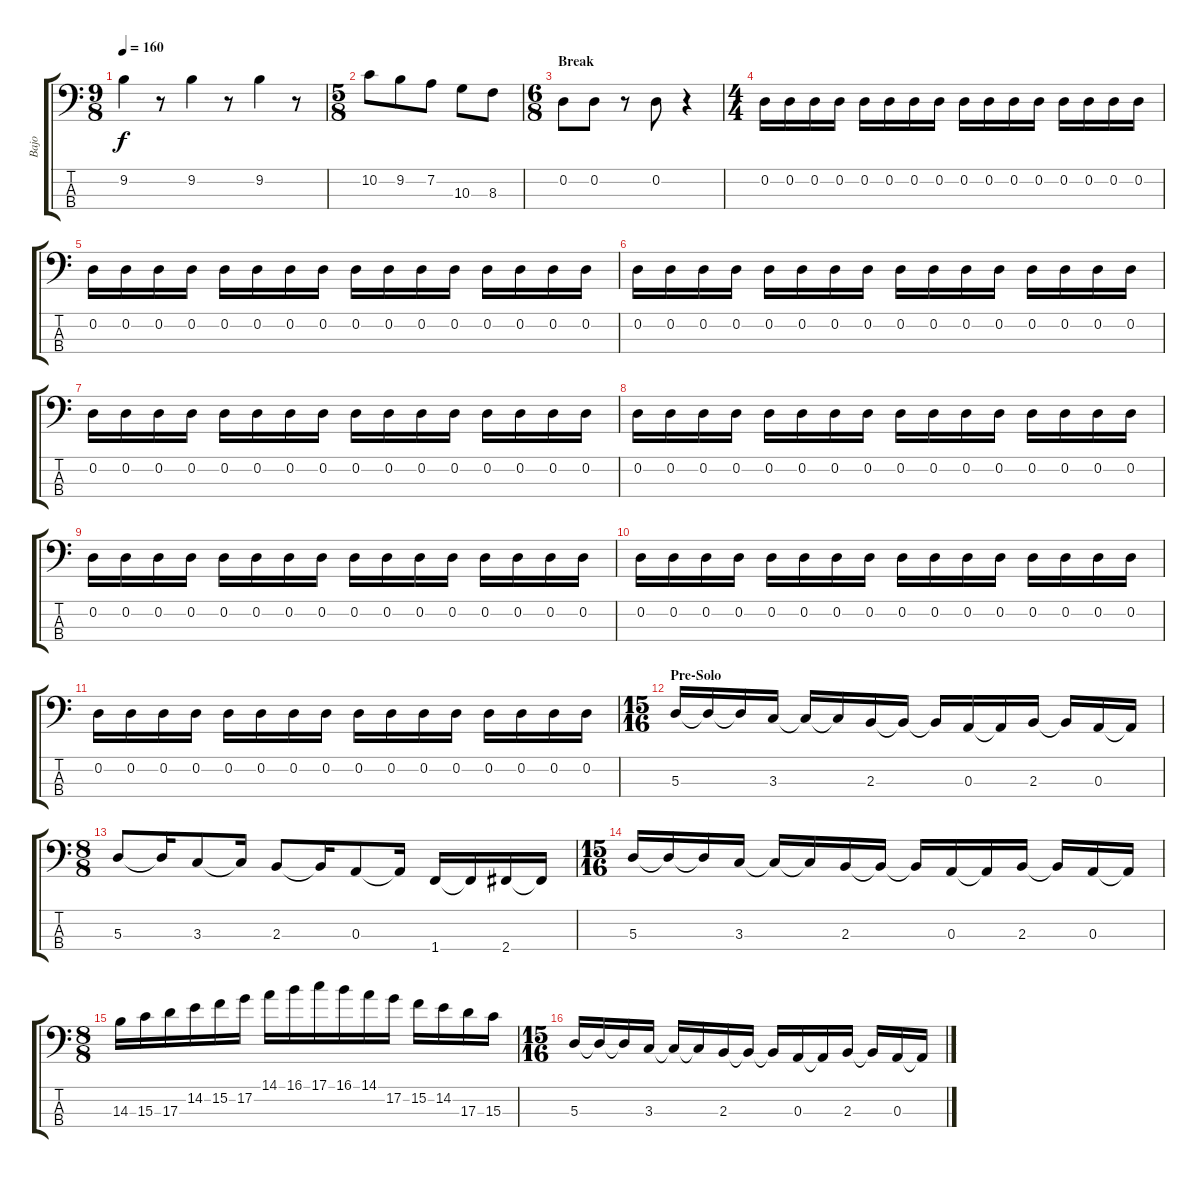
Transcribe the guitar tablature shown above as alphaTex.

\track ("Bajo" "Bajo") {instrument electricbassfinger}
\staff {score tabs}
\tuning (G2 D2 A1 E1) {hide}
\ts (9 8)
\tempo 160
\clef f4
\ks c
9.2.4{dy f} r.8 9.2.4 r.8 9.2.4 r.8 |
\ts (5 8)
10.2.8 9.2.8 7.2.8 10.3.8 8.3.8 |
\ts (6 8)
\section ("" "Break")
0.2.8 0.2.8 r.8 0.2.8 r.4 |
\ts (4 4)
0.2.16 0.2.16 0.2.16 0.2.16 0.2.16 0.2.16 0.2.16 0.2.16 0.2.16 0.2.16 0.2.16 0.2.16 0.2.16 0.2.16 0.2.16 0.2.16 |
0.2.16 0.2.16 0.2.16 0.2.16 0.2.16 0.2.16 0.2.16 0.2.16 0.2.16 0.2.16 0.2.16 0.2.16 0.2.16 0.2.16 0.2.16 0.2.16 |
0.2.16 0.2.16 0.2.16 0.2.16 0.2.16 0.2.16 0.2.16 0.2.16 0.2.16 0.2.16 0.2.16 0.2.16 0.2.16 0.2.16 0.2.16 0.2.16 |
0.2.16 0.2.16 0.2.16 0.2.16 0.2.16 0.2.16 0.2.16 0.2.16 0.2.16 0.2.16 0.2.16 0.2.16 0.2.16 0.2.16 0.2.16 0.2.16 |
0.2.16 0.2.16 0.2.16 0.2.16 0.2.16 0.2.16 0.2.16 0.2.16 0.2.16 0.2.16 0.2.16 0.2.16 0.2.16 0.2.16 0.2.16 0.2.16 |
0.2.16 0.2.16 0.2.16 0.2.16 0.2.16 0.2.16 0.2.16 0.2.16 0.2.16 0.2.16 0.2.16 0.2.16 0.2.16 0.2.16 0.2.16 0.2.16 |
0.2.16 0.2.16 0.2.16 0.2.16 0.2.16 0.2.16 0.2.16 0.2.16 0.2.16 0.2.16 0.2.16 0.2.16 0.2.16 0.2.16 0.2.16 0.2.16 |
0.2.16 0.2.16 0.2.16 0.2.16 0.2.16 0.2.16 0.2.16 0.2.16 0.2.16 0.2.16 0.2.16 0.2.16 0.2.16 0.2.16 0.2.16 0.2.16 |
\ts (15 16)
\section ("" "Pre-Solo")
5.3.16 5.3{t}.16 5.3{t}.16 3.3.16 3.3{t}.16 3.3{t}.16 2.3.16 2.3{t}.16 2.3{t}.16 0.3.16 0.3{t}.16 2.3.16 2.3{t}.16 0.3.16 0.3{t}.16 |
\ts (8 8)
5.3.8 5.3{t}.16 3.3.8 3.3{t}.16 2.3.8 2.3{t}.16 0.3.8 0.3{t}.16 1.4.16 1.4{t}.16 2.4.16 2.4{t}.16 |
\ts (15 16)
5.3.16 5.3{t}.16 5.3{t}.16 3.3.16 3.3{t}.16 3.3{t}.16 2.3.16 2.3{t}.16 2.3{t}.16 0.3.16 0.3{t}.16 2.3.16 2.3{t}.16 0.3.16 0.3{t}.16 |
\ts (8 8)
14.3.16 15.3.16 17.3.16 14.2.16 15.2.16 17.2.16 14.1.16 16.1.16 17.1.16 16.1.16 14.1.16 17.2.16 15.2.16 14.2.16 17.3.16 15.3.16 |
\ts (15 16)
5.3.16 5.3{t}.16 5.3{t}.16 3.3.16 3.3{t}.16 3.3{t}.16 2.3.16 2.3{t}.16 2.3{t}.16 0.3.16 0.3{t}.16 2.3.16 2.3{t}.16 0.3.16 0.3{t}.16
